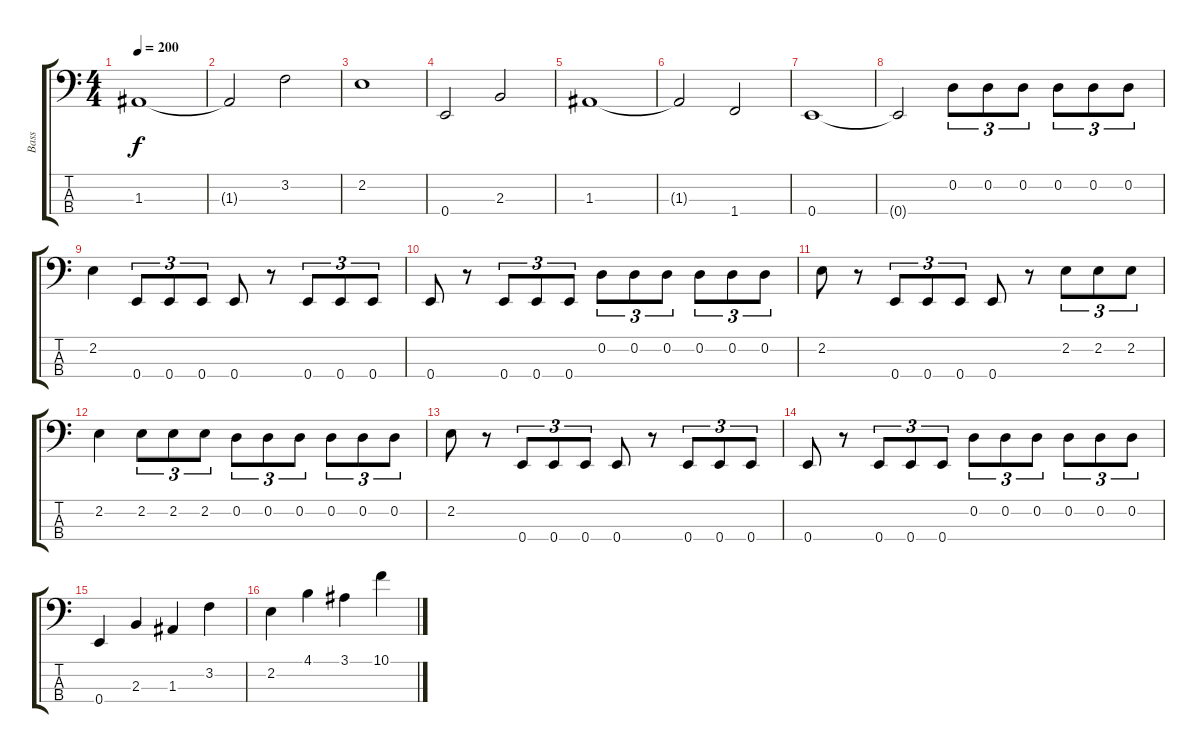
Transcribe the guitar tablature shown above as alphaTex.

\track ("Bass" "Bass") {instrument electricbassfinger}
\staff {score tabs}
\tuning (G2 D2 A1 E1) {hide}
\ts (4 4)
\tempo 200
\clef f4
\ks c
1.3.1{dy f} |
1.3{t}.2 3.2.2 |
2.2.1 |
0.4.2 2.3.2 |
1.3.1 |
1.3{t}.2 1.4.2 |
0.4.1 |
0.4{t}.2 0.2.8{tu (3 2)} 0.2.8{tu (3 2)} 0.2.8{tu (3 2)} 0.2.8{tu (3 2)} 0.2.8{tu (3 2)} 0.2.8{tu (3 2)} |
2.2.4 0.4.8{tu (3 2)} 0.4.8{tu (3 2)} 0.4.8{tu (3 2)} 0.4.8 r.8 0.4.8{tu (3 2)} 0.4.8{tu (3 2)} 0.4.8{tu (3 2)} |
0.4.8 r.8 0.4.8{tu (3 2)} 0.4.8{tu (3 2)} 0.4.8{tu (3 2)} 0.2.8{tu (3 2)} 0.2.8{tu (3 2)} 0.2.8{tu (3 2)} 0.2.8{tu (3 2)} 0.2.8{tu (3 2)} 0.2.8{tu (3 2)} |
2.2.8 r.8 0.4.8{tu (3 2)} 0.4.8{tu (3 2)} 0.4.8{tu (3 2)} 0.4.8 r.8 2.2.8{tu (3 2)} 2.2.8{tu (3 2)} 2.2.8{tu (3 2)} |
2.2.4 2.2.8{tu (3 2)} 2.2.8{tu (3 2)} 2.2.8{tu (3 2)} 0.2.8{tu (3 2)} 0.2.8{tu (3 2)} 0.2.8{tu (3 2)} 0.2.8{tu (3 2)} 0.2.8{tu (3 2)} 0.2.8{tu (3 2)} |
2.2.8 r.8 0.4.8{tu (3 2)} 0.4.8{tu (3 2)} 0.4.8{tu (3 2)} 0.4.8 r.8 0.4.8{tu (3 2)} 0.4.8{tu (3 2)} 0.4.8{tu (3 2)} |
0.4.8 r.8 0.4.8{tu (3 2)} 0.4.8{tu (3 2)} 0.4.8{tu (3 2)} 0.2.8{tu (3 2)} 0.2.8{tu (3 2)} 0.2.8{tu (3 2)} 0.2.8{tu (3 2)} 0.2.8{tu (3 2)} 0.2.8{tu (3 2)} |
0.4.4 2.3.4 1.3.4 3.2.4 |
2.2.4 4.1.4 3.1.4 10.1.4
